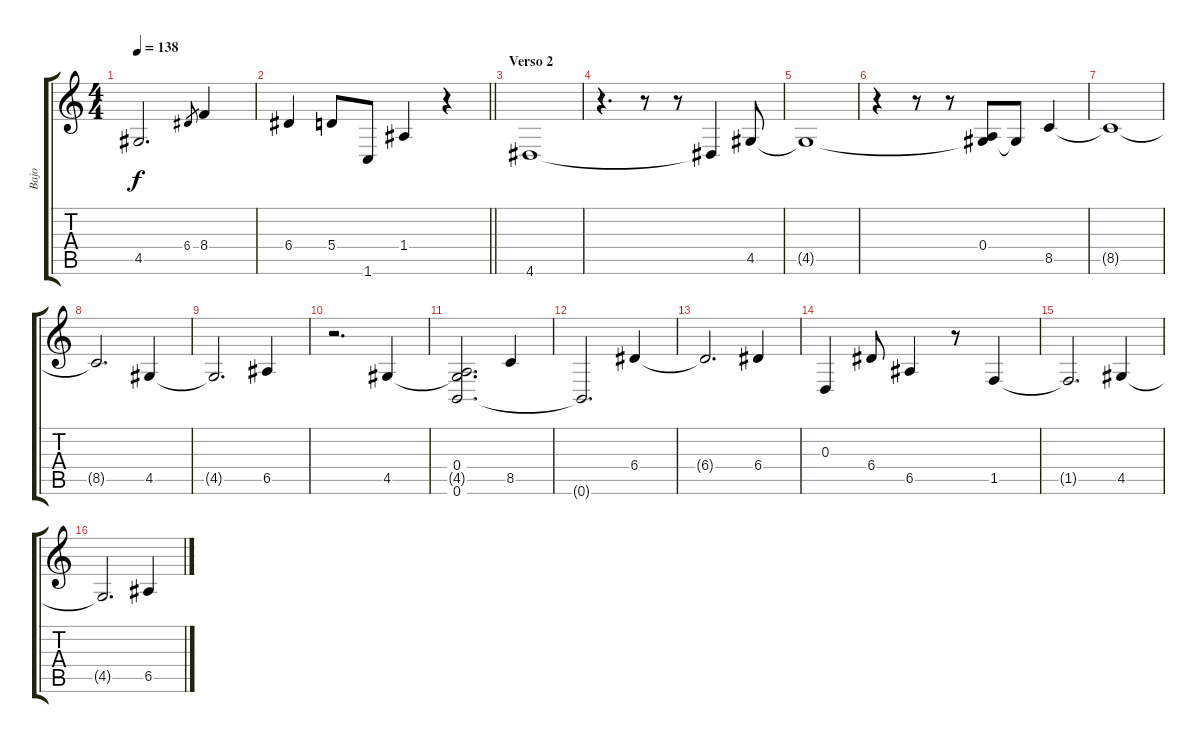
\track ("Bajo" "Bajo") {instrument electricbassfinger}
\staff {score tabs}
\tuning (B3 G3 D2 A2 E2 B1) {hide}
\ts (4 4)
\tempo 138
\clef g2
\ks c
4.5{t}.2{d dy f} 6.4.8{gr} 8.4.4 |
\barLineRight lightlight
6.4.4 5.4.8 1.6.8 1.4.4 r.4 |
\section ("" "Verso 2")
4.6.1 |
r.4{d} r.8 r.8 4.6{t}.4 4.5.8 |
4.5{t}.1 |
r.4 r.8 r.8 (0.4 4.5{t}).8 4.5{t}.8 8.5.4 |
8.5{t}.1 |
8.5{t}.2{d} 4.5.4 |
4.5{t}.2{d} 6.5.4 |
r.2{d} 4.5.4 |
(0.4 4.5{t} 0.6).2{d} 8.5.4 |
0.6{t}.2{d} 6.4.4 |
6.4{t}.2{d} 6.4.4 |
0.3.4 6.4.8 6.5.4 r.8 1.5.4 |
1.5{t}.2{d} 4.5.4 |
4.5{t}.2{d} 6.5.4
